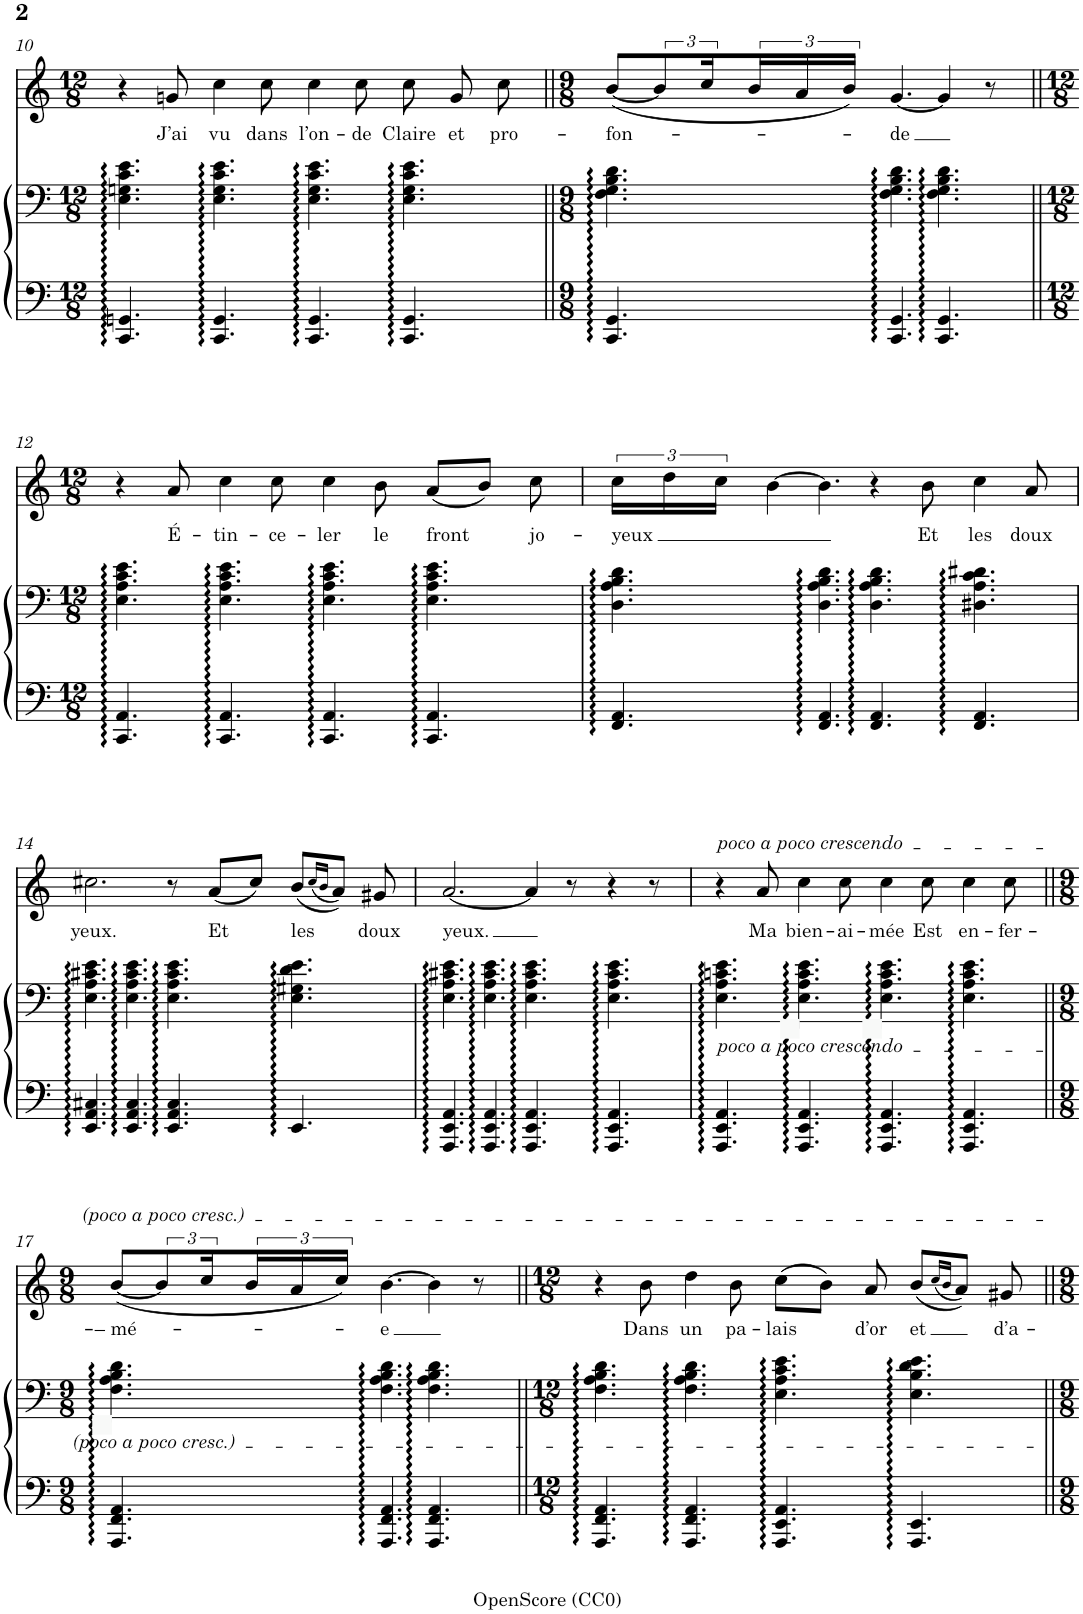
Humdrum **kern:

**kern	**kern	**kern	**text
*part2	*part2	*part1	*part1
*staff3	*staff2	*staff1	*staff1
*I"Piano	*	*I"Chant Voice	*
*I'Pno	*	*	*
!!LO:PB:g=z
*clefF4	*clefF4	*clefG2	*
*k[]	*k[]	*k[]	*
*M12/8	*M12/8	*M12/8	*
=10	=10	=10	=10
4.CC/ 4.GGn/	4.E\ 4.Gn\ 4.c\ 4.e\	4r	.
!	!	!	!LO:LY:b
.	.	8gn/	J’ai
!	!	!	!LO:LY:b
4.CC/ 4.GG/	4.E\ 4.G\ 4.c\ 4.e\	4cc\	vu
!	!	!	!LO:LY:b
.	.	8cc\	dans
!	!	!	!LO:LY:b
4.CC/ 4.GG/	4.E\ 4.G\ 4.c\ 4.e\	4cc\	l’on-
!	!	!	!LO:LY:b
.	.	8cc\	-de
!	!	!	!LO:LY:b
4.CC/ 4.GG/	4.E\ 4.G\ 4.c\ 4.e\	8cc\	Claire
!	!	!	!LO:LY:b
.	.	8g/	et
!	!	!	!LO:LY:b
.	.	8cc\	pro-
=11||	=11||	=11||	=11||
*M9/8	*M9/8	*M9/8	*
!	!	!	!LO:LY:b
4.CC/ 4.GG/	4.F\ 4.G\ 4.B\ 4.d\	([8b/L	-fon-
.	.	12b/]	.
.	.	24cc/L	.
.	.	24b/	.
.	.	24a/	.
.	.	24b/JJ)	.
!	!	!	!LO:LY:b
4.CC/ 4.GG/	4.F\ 4.G\ 4.B\ 4.d\	[4.g/	-de
4.CC/ 4.GG/	4.F\ 4.G\ 4.B\ 4.d\	4g/]	.
.	.	8r	.
!!LO:LB:g=z
=12||	=12||	=12||	=12||
*M12/8	*M12/8	*M12/8	*
4.CC/ 4.AA/	4.E\ 4.A\ 4.c\ 4.e\	4r	.
!	!	!	!LO:LY:b
.	.	8a/	É-
!	!	!	!LO:LY:b
4.CC/ 4.AA/	4.E\ 4.A\ 4.c\ 4.e\	4cc\	-tin-
!	!	!	!LO:LY:b
.	.	8cc\	-ce-
!	!	!	!LO:LY:b
4.CC/ 4.AA/	4.E\ 4.A\ 4.c\ 4.e\	4cc\	-ler
!	!	!	!LO:LY:b
.	.	8b\	le
!	!	!	!LO:LY:b
4.CC/ 4.AA/	4.E\ 4.A\ 4.c\ 4.e\	(8a/L	front
.	.	8b/J)	.
!	!	!	!LO:LY:b
.	.	8cc\	jo-
=13	=13	=13	=13
!	!	!	!LO:LY:b
4.FF/ 4.AA/	4.D\ 4.A\ 4.B\ 4.d\	24cc\LL	-yeux
.	.	24dd\	.
.	.	24cc\JJ	.
.	.	[4b\	.
4.FF/ 4.AA/	4.D\ 4.A\ 4.B\ 4.d\	4.b\]	.
4.FF/ 4.AA/	4.D\ 4.A\ 4.B\ 4.d\	4r	.
!	!	!	!LO:LY:b
.	.	8b\	Et
!	!	!	!LO:LY:b
4.FF/ 4.AA/	4.D#X\ 4.A\ 4.c\ 4.d#X\	4cc\	les
!	!	!	!LO:LY:b
.	.	8a/	doux
!!LO:LB:g=z
=14	=14	=14	=14
!	!	!	!LO:LY:b
4.EE/ 4.AA/ 4.C#X/	4.E\ 4.A\ 4.c#X\ 4.e\	2.cc#X\	yeux.
4.EE/ 4.AA/ 4.C#/	4.E\ 4.A\ 4.c#\ 4.e\	.	.
4.EE/ 4.AA/ 4.C#/	4.E\ 4.A\ 4.c#\ 4.e\	8r	.
!	!	!	!LO:LY:b
.	.	(<8a/L	Et
.	.	8cc#/J)	.
!	!	!	!LO:LY:b
4.EE/	4.E\ 4.G#X\ 4.d\ 4.e\	(8b/L	les
.	.	(16qcc#/LL	.
.	.	16qb/JJ	.
.	.	8a/J))	.
!	!	!	!LO:LY:b
.	.	8g#X/	doux
=15	=15	=15	=15
!	!	!	!LO:LY:b
4.AAA/ 4.EE/ 4.AA/	4.E\ 4.A\ 4.c#X\ 4.e\	[2.a/	yeux.
4.AAA/ 4.EE/ 4.AA/	4.E\ 4.A\ 4.c#\ 4.e\	.	.
4.AAA/ 4.EE/ 4.AA/	4.E\ 4.A\ 4.c#\ 4.e\	4a/]	.
.	.	8r	.
4.AAA/ 4.EE/ 4.AA/	4.E\ 4.A\ 4.c#\ 4.e\	4r	.
.	.	8r	.
=16	=16	=16	=16
!	!	!LO:TX:a:i:t=poco a poco crescendo	!
!	!LO:TX:b:i:t=poco a poco crescendo	!	!
4.AAA/ 4.EE/ 4.AA/	4.E\ 4.A\ 4.cn\ 4.e\	4r	.
!	!	!	!LO:LY:b
.	.	8a/	Ma
!	!	!	!LO:LY:b
4.AAA/ 4.EE/ 4.AA/	4.E\ 4.A\ 4.c\ 4.e\	4cc\	bien-
!	!	!	!LO:LY:b
.	.	8cc\	-ai-
!	!	!	!LO:LY:b
4.AAA/ 4.EE/ 4.AA/	4.E\ 4.A\ 4.c\ 4.e\	4cc\	-mée
!	!	!	!LO:LY:b
.	.	8cc\	Est
!	!	!	!LO:LY:b
4.AAA/ 4.EE/ 4.AA/	4.E\ 4.A\ 4.c\ 4.e\	4cc\	en-
!	!	!	!LO:LY:b
.	.	8cc\	-fer-
!!LO:LB:g=z
=17||	=17||	=17||	=17||
*M9/8	*M9/8	*M9/8	*
!	!	!	!LO:LY:b
4.AAA/ 4.FF/ 4.AA/	4.F\ 4.A\ 4.B\ 4.d\	([8b/L	– mé-
.	.	12b/]	.
.	.	24cc/L	.
.	.	24b/	.
.	.	24a/	.
.	.	24cc/JJ)	.
!	!	!	!LO:LY:b
4.AAA/ 4.FF/ 4.AA/	4.F\ 4.A\ 4.B\ 4.d\	[4.b\	-e
4.AAA/ 4.FF/ 4.AA/	4.F\ 4.A\ 4.B\ 4.d\	4b\]	.
.	.	8r	.
=18||	=18||	=18||	=18||
*M12/8	*M12/8	*M12/8	*
4.AAA/ 4.FF/ 4.AA/	4.F\ 4.A\ 4.B\ 4.d\	4r	.
!	!	!	!LO:LY:b
.	.	8b\	Dans
!	!	!	!LO:LY:b
4.AAA/ 4.FF/ 4.AA/	4.F\ 4.A\ 4.B\ 4.d\	4dd\	un
!	!	!	!LO:LY:b
.	.	8b\	pa-
!	!	!	!LO:LY:b
4.AAA/ 4.EE/ 4.AA/	4.E\ 4.A\ 4.c\ 4.e\	(8cc\L	-lais
.	.	8b\J)	.
!	!	!	!LO:LY:b
.	.	8a/	d’or
!	!	!	!LO:LY:b
4.AAA/ 4.EE/	4.E\ 4.B\ 4.d\ 4.e\	(8b/L	et
.	.	(16qcc/LL	.
.	.	16qb/JJ	.
.	.	8a/J))	.
!	!	!	!LO:LY:b
.	.	8g#X/	d’a-
=||	=||	=||	=||
*-	*-	*-	*-
